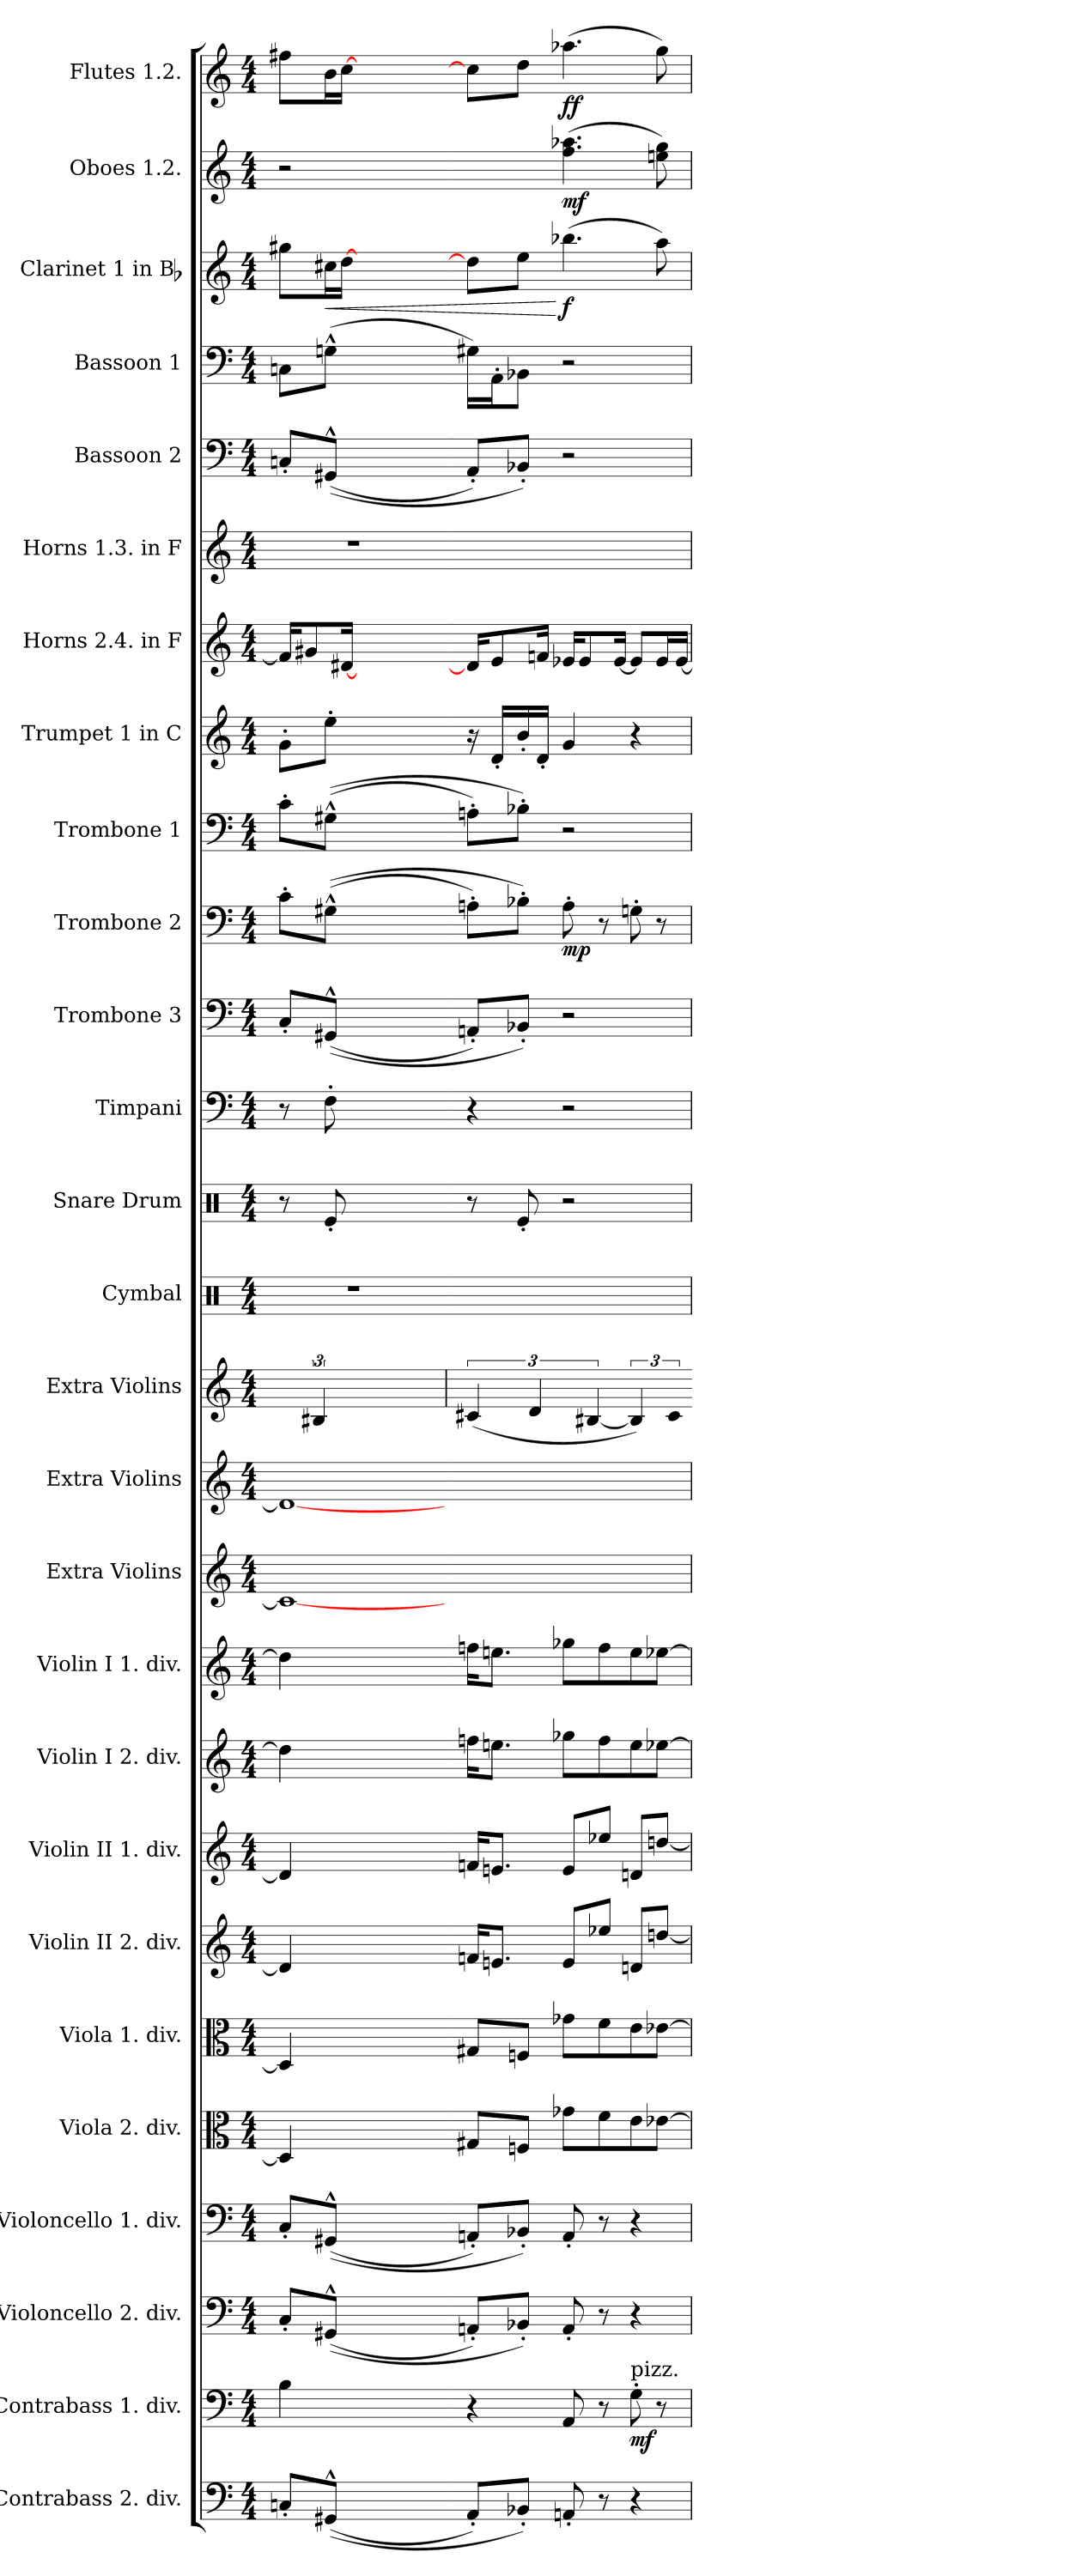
**kern	**kern	**dynam	**kern	**kern	**kern	**kern	**kern	**kern	**kern	**kern	**kern	**kern	**kern	**kern	**kern	**kern	**kern	**kern	**dynam	**kern	**kern	**kern	**kern	**kern	**kern	**kern	**dynam	**kern	**dynam	**kern	**dynam
*part27	*part26	*part26	*part25	*part24	*part23	*part22	*part21	*part20	*part19	*part18	*part17	*part16	*part15	*part14	*part13	*part12	*part11	*part10	*part10	*part9	*part8	*part7	*part6	*part5	*part4	*part3	*part3	*part2	*part2	*part1	*part1
*staff27	*staff26	*staff26	*staff25	*staff24	*staff23	*staff22	*staff21	*staff20	*staff19	*staff18	*staff17	*staff16	*staff15	*staff14	*staff13	*staff12	*staff11	*staff10	*staff10	*staff9	*staff8	*staff7	*staff6	*staff5	*staff4	*staff3	*staff3	*staff2	*staff2	*staff1	*staff1
*I"Contrabass 2. div.	*I"Contrabass 1. div.	*	*I"Violoncello 2. div.	*I"Violoncello 1. div.	*I"Viola 2. div.	*I"Viola 1. div.	*I"Violin II 2. div.	*I"Violin II 1. div.	*I"Violin I 2. div.	*I"Violin I 1. div.	*I"Extra Violins	*I"Extra Violins	*I"Extra Violins	*I"Cymbal	*I"Snare Drum	*I"Timpani	*I"Trombone 3	*I"Trombone 2	*	*I"Trombone 1	*I"Trumpet 1 in C	*I"Horns 2.4. in F	*I"Horns 1.3. in F	*I"Bassoon 2	*I"Bassoon 1	*I"Clarinet 1 in Bb	*	*I"Oboes 1.2.	*	*I"Flutes 1.2.	*
*I'Cb.	*I'Cb.	*	*I'Vc.	*I'Vc.	*I'Vla.	*I'Vla.	*I'Vln. 1	*I'Vln. 1	*I'Vln. 1	*I'Vln. 1	*I'Vln.	*I'Vln.	*I'Vln.	*I'Cymb.	*I'S.D.	*I'Timp.	*I'3.Tbn.	*I'2.Tbn.	*	*I'1.Tbn.	*I'1.Tpt.	*I'2.4.Hn.	*I'1.3.Hn.	*I'2.Bsn.	*I'1.Bsn.	*I'1.Cl.	*	*I'1.2.Ob.	*	*I'1.2.Fl.	*
*clefF4	*clefF4	*	*clefF4	*clefF4	*clefC3	*clefC3	*clefG2	*clefG2	*clefG2	*clefG2	*clefG2	*clefG2	*clefG2	*clefX	*clefX	*clefF4	*clefF4	*clefF4	*	*clefF4	*clefG2	*clefG2	*clefG2	*clefF4	*clefF4	*clefG2	*	*clefG2	*	*clefG2	*
*ITrd7c12	*ITrd7c12	*	*	*	*	*	*	*	*	*	*	*	*	*	*	*	*	*	*	*	*	*ITrd4c7	*ITrd4c7	*	*	*ITrd1c2	*	*	*	*	*
*k[]	*k[]	*	*k[]	*k[]	*k[]	*k[]	*k[]	*k[]	*k[]	*k[]	*k[]	*k[]	*k[]	*k[]	*k[]	*k[]	*k[]	*k[]	*	*k[]	*k[]	*k[b-]	*k[b-]	*k[]	*k[]	*k[b-e-]	*	*k[]	*	*k[]	*
*M4/4	*M4/4	*	*M4/4	*M4/4	*M4/4	*M4/4	*M4/4	*M4/4	*M4/4	*M4/4	*M4/4	*M4/4	*M4/4	*M4/4	*M4/4	*M4/4	*M4/4	*M4/4	*	*M4/4	*M4/4	*M4/4	*M4/4	*M4/4	*M4/4	*M4/4	*	*M4/4	*	*M4/4	*
=	=	=	=	=	=	=	=	=	=	=	=	=	=	=	=	=	=	=	=	=	=	=	=	=	=	=	=	=	=	=	=
8CCn'/L	4BB	.	8C'/L	8C'/L	4D]	4D]	4d#]	4d#]	4dd#]	4dd#]	1c#_	1d#_	12ryy	1r	8r	8r	8C'/L	8c'\L	.	8c'\L	8g'L	16BKL]	1r	8Cn'/L	8Cn\L	8ff#XL	.	2r	.	8ff#XL	.
.	.	.	.	.	.	.	.	.	.	.	.	.	.	.	.	.	.	.	.	.	.	8c#X	.	.	.	.	.	.	.	.	.
.	.	.	.	.	.	.	.	.	.	.	.	.	6B#X	.	.	.	.	.	.	.	.	.	.	.	.	.	.	.	.	.	.
!	!	!	!	!	!	!	!	!	!	!	!	!	!	!	!	!	!	!	!	!	!	!	!	!	!	!	!LO:HP:b	!	!	!	!
((8GGG#X^^/J	.	.	((8GG#X^^/J	((8GG#X^^/J	.	.	.	.	.	.	.	.	.	.	8Re'/	8F'	((8GG#X^^/J	((8G#X^^\J	.	((8G#X^^\J	8ee'J	.	.	((8GG#X^^/J	(8Gn^^\J	16bnL	<	.	.	16bL	.
.	.	.	.	.	.	.	.	.	.	.	.	.	.	.	.	.	.	.	.	.	.	[16G#XJk	.	.	.	[16ccJJ	.	.	.	[16ccJJ	.
2.ryy	2.ryy	.	2.ryy	2.ryy	2.ryy	2.ryy	2.ryy	2.ryy	2.ryy	2.ryy	.	.	2.ryy	.	2.ryy	2.ryy	2.ryy	2.ryy	.	2.ryy	2.ryy	2.ryy	.	2.ryy	2.ryy	2.ryy	.	.	.	2.ryy	.
.	.	.	.	.	.	.	.	.	.	.	.	.	.	.	.	.	.	.	.	.	.	.	.	.	.	.	.	2ryy	.	.	.
=-	=-	=-	=-	=-	=-	=-	=-	=-	=-	=-	=-	=-	=	=-	=-	=-	=-	=-	=-	=-	=-	=-	=-	=-	=-	=-	=-	=-	=-	=-	=-
8AAA'/L)	4r	.	8AAn'/L)	8AAn'/L)	8G#XL	8G#XL	16fnKL	16fnKL	16ffnKL	16ffnKL	2.ryy	2.ryy	(6c#X	2.ryy	8r	4r	8AAn'/L)	8An'\L)	.	8An'\L)	16r	16G#KL]	2.ryy	8AA'/L)	16G#X\LL)	8ccL]	.	4ryy	.	8ccL]	.
.	.	.	.	.	.	.	8.enJ	8.enJ	8.eenJ	8.eenJ	.	.	.	.	.	.	.	.	.	.	16d'LL	8A	.	.	16AA'\J	.	.	.	.	.	.
8BBB-X'/J)	.	.	8BB-X'/J)	8BB-X'/J)	8FnJ	8FnJ	.	.	.	.	.	.	.	.	8Re'/	.	8BB-X'/J)	8B-X'\J)	.	8B-X'\J)	16b'	.	.	8BB-X'/J)	8BB-X\J	8ddJ	.	.	.	8ddJ	.
.	.	.	.	.	.	.	.	.	.	.	.	.	6d	.	.	.	.	.	.	.	.	.	.	.	.	.	.	.	.	.	.
.	.	.	.	.	.	.	.	.	.	.	.	.	.	.	.	.	.	.	.	.	16d'JJ	16B-XJk	.	.	.	.	.	.	.	.	.
8AAAn'	8AAA	.	8AA'	8AA'	8g-XL	8g-XL	8eL	8eL	8gg-XL	8gg-XL	.	.	.	.	2r	2r	2r	8A'	mp	2r	4g	16A-XKL	.	2r	2r	(4.aa-X	[ f	(4.ff 4.aa-X	mf	(4.aa-X	ff
.	.	.	.	.	.	.	.	.	.	.	.	.	.	.	.	.	.	.	.	.	.	8A-	.	.	.	.	.	.	.	.	.
.	.	.	.	.	.	.	.	.	.	.	.	.	[6B#X	.	.	.	.	.	.	.	.	.	.	.	.	.	.	.	.	.	.
8r	8r	.	8r	8r	8f	8f	8ee-XJ	8ee-XJ	8ff	8ff	.	.	.	.	.	.	.	8r	.	.	.	.	.	.	.	.	.	.	.	.	.
.	.	.	.	.	.	.	.	.	.	.	.	.	.	.	.	.	.	.	.	.	.	[16A-Jk	.	.	.	.	.	.	.	.	.
!	!LO:TX:a:t=pizz.	!	!	!	!	!	!	!	!	!	!	!	!	!	!	!	!	!	!	!	!	!	!	!	!	!	!	!	!	!	!
4r	8GG'	mf	4r	4r	8e	8e	8dnL	8dnL	8ee	8ee	.	.	6B#])	.	.	.	.	8Gn'	.	.	4r	8A-L]	.	.	.	.	.	.	.	.	.
.	8r	.	.	.	[8e-XJ	[8e-XJ	[8ddnJ	[8ddnJ	[8ee-XJ	[8ee-XJ	.	.	.	.	.	.	.	8r	.	.	.	16A-L	.	.	.	8gg)	.	8een 8gg)	.	8gg)	.
!	!	!	!	!	!	!	!	!	!	!	!	!	!LO:N:vis=4	!	!	!	!	!	!	!	!	!	!	!	!	!	!	!	!	!	!
.	.	.	.	.	.	.	.	.	.	.	.	.	12c#i	.	.	.	.	.	.	.	.	.	.	.	.	.	.	.	.	.	.
.	.	.	.	.	.	.	.	.	.	.	.	.	.	.	.	.	.	.	.	.	.	[16A-JJ	.	.	.	.	.	.	.	.	.
=	=	=	=	=	=	=	=	=	=	=	=	=	=-	=	=	=	=	=	=	=	=	=	=	=	=	=	=	=	=	=	=
*-	*-	*-	*-	*-	*-	*-	*-	*-	*-	*-	*-	*-	*-	*-	*-	*-	*-	*-	*-	*-	*-	*-	*-	*-	*-	*-	*-	*-	*-	*-	*-
